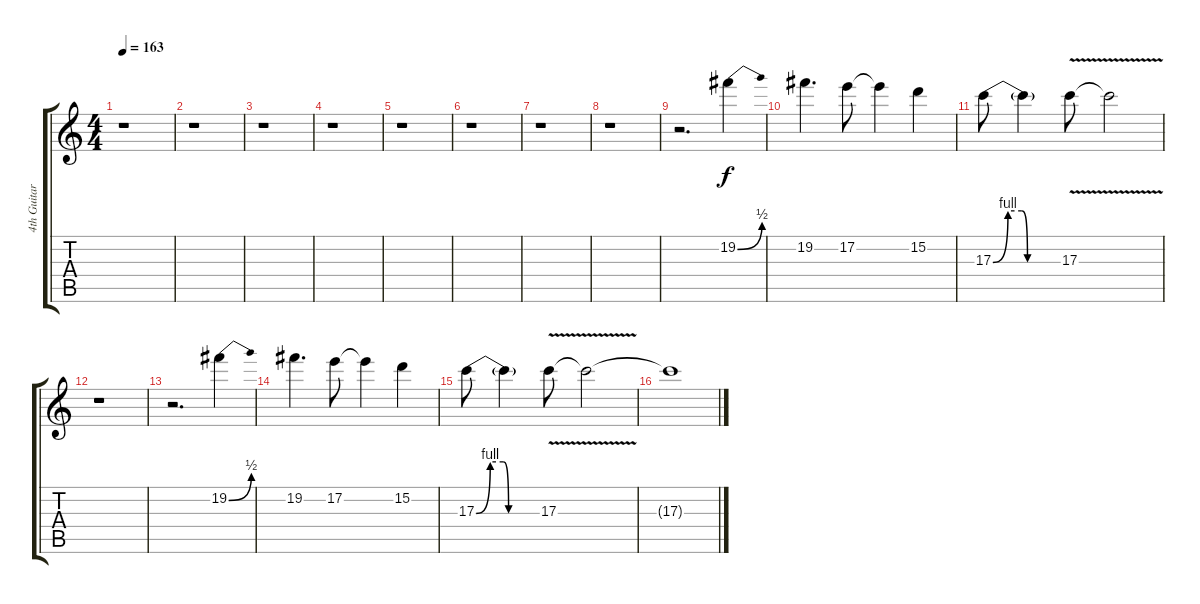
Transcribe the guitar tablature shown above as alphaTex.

\track ("4th Guitar" "4th Guitar") {instrument distortionguitar}
\staff {score tabs}
\tuning (E4 B3 G3 D3 A2 E2) {hide}
\ts (4 4)
\tempo 163
\clef g2
\ks c
r.1{dy f} |
r.1 |
r.1 |
r.1 |
r.1 |
r.1 |
r.1 |
r.1 |
r.2{d} 19.2{be (bend 0 0 60 2)}.4 |
19.2.4{d} 17.2.8 17.2{t}.4 15.2.4 |
17.3{be (custom 0 0 13 4 25 4 30 0 60 0)}.8 17.3{t}.4 17.3{v}.8 17.3{t}.2 |
r.1 |
r.2{d} 19.2{be (bend 0 0 60 2)}.4 |
19.2.4{d} 17.2.8 17.2{t}.4 15.2.4 |
17.3{be (custom 0 0 13 4 25 4 30 0 60 0)}.8 17.3{t}.4 17.3{v}.8 17.3{t}.2 |
17.3{t}.1
